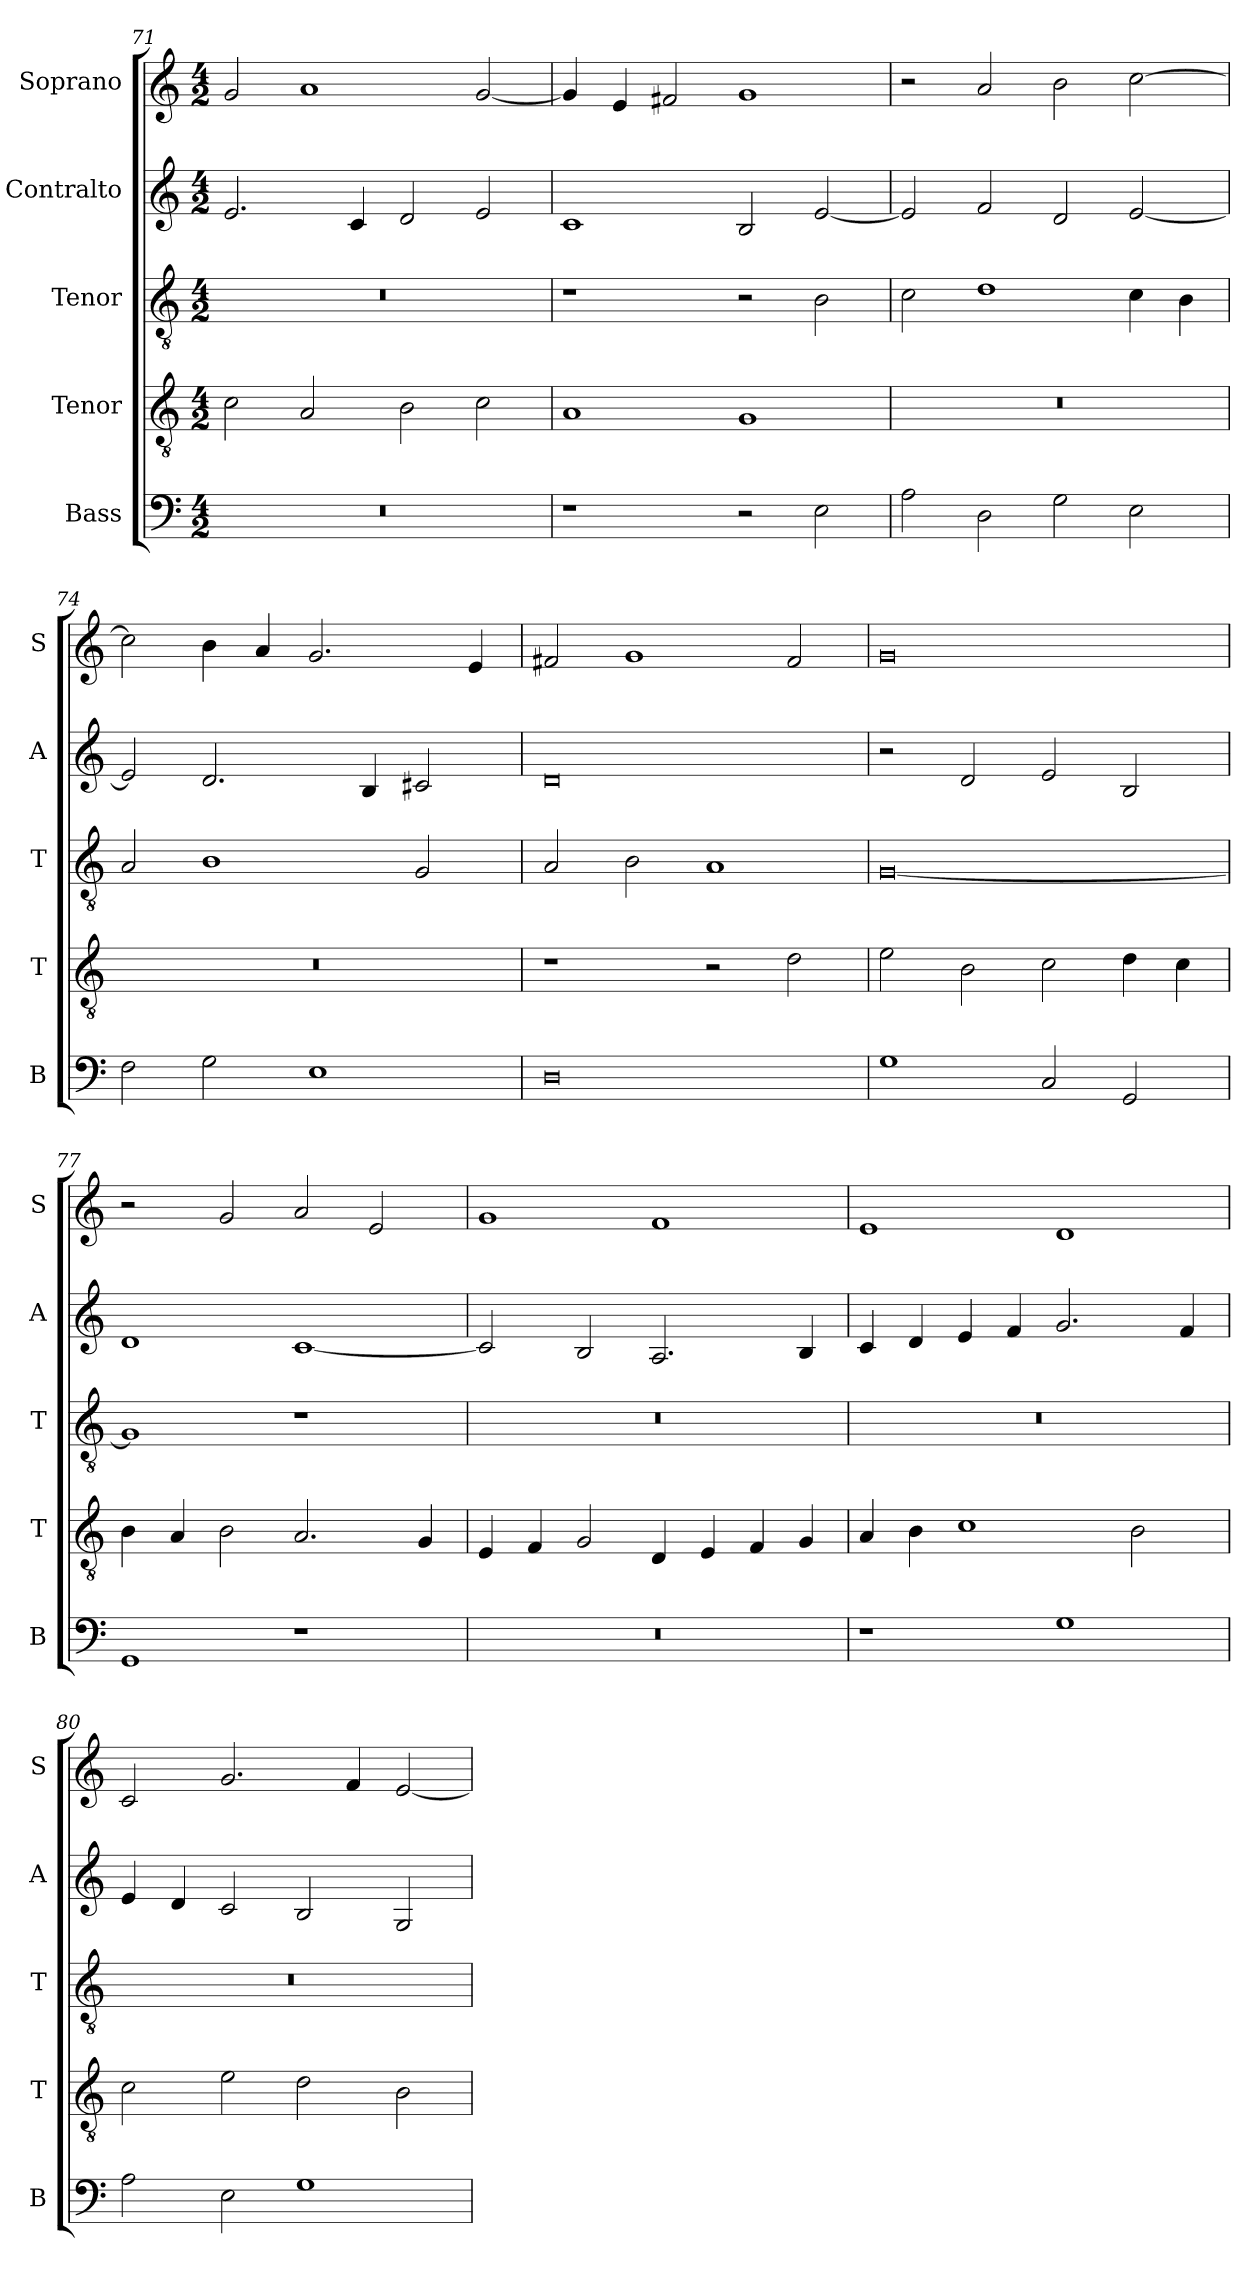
**kern	**kern	**kern	**kern	**kern
*part5	*part4	*part3	*part2	*part1
*staff5	*staff4	*staff3	*staff2	*staff1
*I"Bass	*I"Tenor	*I"Tenor	*I"Contralto	*I"Soprano
*I'B	*I'T	*I'T	*I'A	*I'S
*clefF4	*clefGv2	*clefGv2	*clefG2	*clefG2
*k[]	*k[]	*k[]	*k[]	*k[]
*E:phr	*E:phr	*E:phr	*E:phr	*E:phr
*M4/2	*M4/2	*M4/2	*M4/2	*M4/2
=71	=71	=71	=71	=71
0r	2c	0r	2.e	2g
.	2A	.	.	1a
.	.	.	4c	.
.	2B	.	2d	.
.	2c	.	2e	[2g
=72	=72	=72	=72	=72
1r	1A	1r	1c	4g]
.	.	.	.	4e
.	.	.	.	2f#X
2r	1G	2r	2B	1g
2E	.	2B	[2e	.
=73	=73	=73	=73	=73
2A	0r	2c	2e]	2r
2D	.	1d	2f	2a
2G	.	.	2d	2b
2E	.	4c	[2e	[2cc
.	.	4B	.	.
=74	=74	=74	=74	=74
2F	0r	2A	2e]	2cc]
2G	.	1B	2.d	4b
.	.	.	.	4a
1E	.	.	.	2.g
.	.	.	4B	.
.	.	2G	2c#X	.
.	.	.	.	4e
=75	=75	=75	=75	=75
0D	1r	2A	0d	2f#X
.	.	2B	.	1g
.	2r	1A	.	.
.	2d	.	.	2f#
=76	=76	=76	=76	=76
1G	2e	[0G	2r	0g
.	2B	.	2d	.
2C	2c	.	2e	.
2GG	4d	.	2B	.
.	4c	.	.	.
=77	=77	=77	=77	=77
1GG	4B	1G]	1d	2r
.	4A	.	.	.
.	2B	.	.	2g
1r	2.A	1r	[1c	2a
.	.	.	.	2e
.	4G	.	.	.
=78	=78	=78	=78	=78
0r	4E	0r	2c]	1g
.	4F	.	.	.
.	2G	.	2B	.
.	4D	.	2.A	1f
.	4E	.	.	.
.	4F	.	.	.
.	4G	.	4B	.
=79	=79	=79	=79	=79
1r	4A	0r	4c	1e
.	4B	.	4d	.
.	1c	.	4e	.
.	.	.	4f	.
1G	.	.	2.g	1d
.	2B	.	.	.
.	.	.	4f	.
=80	=80	=80	=80	=80
2A	2c	0r	4e	2c
.	.	.	4d	.
2E	2e	.	2c	2.g
1G	2d	.	2B	.
.	.	.	.	4f
.	2B	.	2G	[2e
=	=	=	=	=
*-	*-	*-	*-	*-
